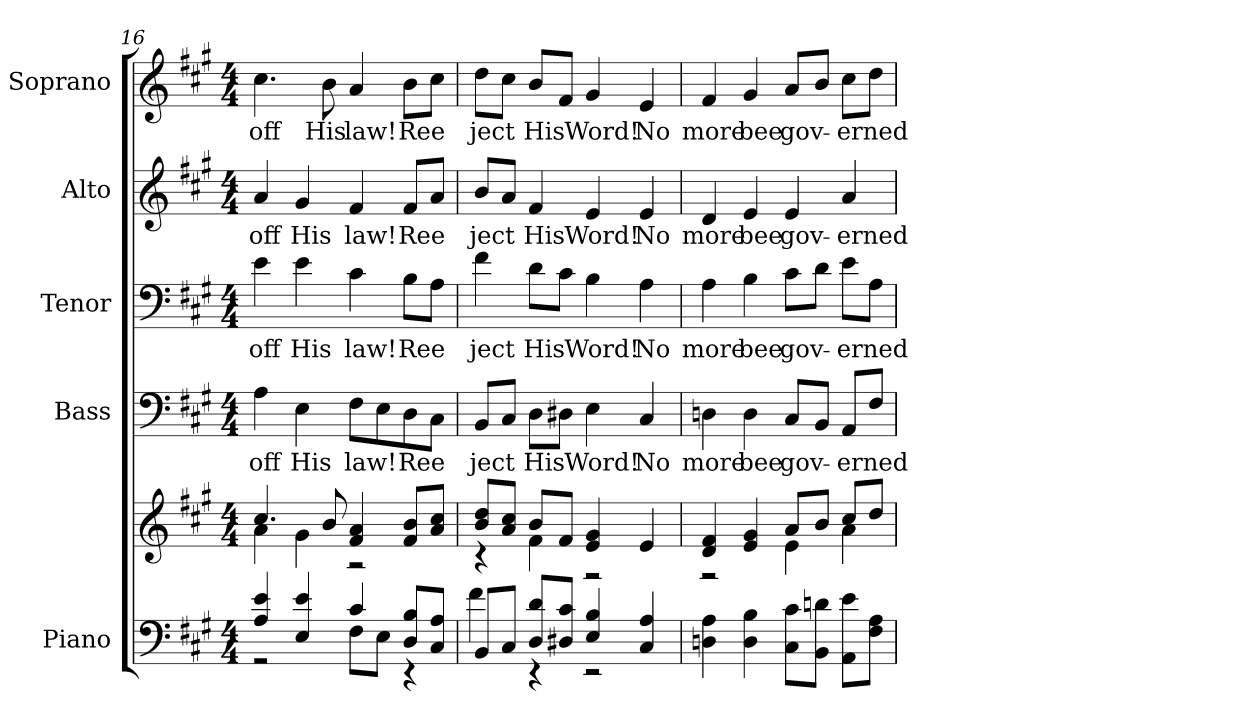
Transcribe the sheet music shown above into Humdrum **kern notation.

**kern	**kern	**kern	**text	**kern	**text	**kern	**text	**kern	**text
*part5	*part5	*part4	*part4	*part3	*part3	*part2	*part2	*part1	*part1
*staff6	*staff5	*staff4	*staff4	*staff3	*staff3	*staff2	*staff2	*staff1	*staff1
*I"Piano	*	*I"Bass	*	*I"Tenor	*	*I"Alto	*	*I"Soprano	*
*I'Pno.	*	*I'B.	*	*	*	*I'A.	*	*I'S.	*
*clefF4	*clefG2	*clefF4	*	*clefF4	*	*clefG2	*	*clefG2	*
*k[f#c#g#]	*k[f#c#g#]	*k[f#c#g#]	*	*k[f#c#g#]	*	*k[f#c#g#]	*	*k[f#c#g#]	*
*A:	*A:	*A:	*	*A:	*	*A:	*	*A:	*
*M4/4	*M4/4	*M4/4	*	*M4/4	*	*M4/4	*	*M4/4	*
=16	=16	=16	=16	=16	=16	=16	=16	=16	=16
*^	*^	*	*	*	*	*	*	*	*
!	!	!	!	!	!LO:LY:b:color=#000000	!	!	!	!	!	!
!	!	!	!	!	!	!	!LO:LY:b:color=#000000	!	!	!	!
!	!	!	!	!	!	!	!	!	!LO:LY:b:color=#000000	!	!
!	!	!	!	!	!	!	!	!	!	!	!LO:LY:b:color=#000000
4Ai/ 4ei	2r	4.cc#i/	4ai\	4Ai\	off	4ei\	off	4ai/	off	4.cc#i\	off
!	!	!	!	!	!LO:LY:b:color=#000000	!	!	!	!	!	!
!	!	!	!	!	!	!	!LO:LY:b:color=#000000	!	!	!	!
!	!	!	!	!	!	!	!	!	!LO:LY:b:color=#000000	!	!
4Ei/ 4ei	.	.	4g#i\	4Ei\	His	4ei\	His	4g#i/	His	.	.
!	!	!	!	!	!	!	!	!	!	!	!LO:LY:b:color=#000000
.	.	8bi/	.	.	.	.	.	.	.	8bi\	His
!	!	!	!	!	!LO:LY:b:color=#000000	!	!	!	!	!	!
!	!	!	!	!	!	!	!LO:LY:b:color=#000000	!	!	!	!
!	!	!	!	!	!	!	!	!	!LO:LY:b:color=#000000	!	!
!	!	!	!	!	!	!	!	!	!	!	!LO:LY:b:color=#000000
4c#i/	8F#i\L	4f#i/ 4ai	2r	8F#i\L	law!	4c#i\	law!	4f#i/	law!	4ai/	law!
.	8Ei\J	.	.	8Ei\	.	.	.	.	.	.	.
!	!	!	!	!	!LO:LY:b:color=#000000	!	!	!	!	!	!
!	!	!	!	!	!	!	!LO:LY:b:color=#000000	!	!	!	!
!	!	!	!	!	!	!	!	!	!LO:LY:b:color=#000000	!	!
!	!	!	!	!	!	!	!	!	!	!	!LO:LY:b:color=#000000
8Di/ 8BiL	4r	8f#i/ 8biL	.	8Di\	Ree	8Bi\L	Ree	8f#i/L	Ree	8bi\L	Ree
8C#i/ 8AiJ	.	8ai/ 8cc#iJ	.	8C#i\J	.	8Ai\J	.	8ai/J	.	8cc#i\J	.
=17	=17	=17	=17	=17	=17	=17	=17	=17	=17	=17	=17
!	!	!	!	!	!LO:LY:b:color=#000000	!	!	!	!	!	!
!	!	!	!	!	!	!	!LO:LY:b:color=#000000	!	!	!	!
!	!	!	!	!	!	!	!	!	!LO:LY:b:color=#000000	!	!
!	!	!	!	!	!	!	!	!	!	!	!LO:LY:b:color=#000000
8BBi/L	4f#i\	8bi/ 8ddiL	4r	8BBi/L	ject	4f#i\	ject	8bi/L	ject	8ddi\L	ject
8C#i/J	.	8ai/ 8cc#iJ	.	8C#i/J	.	.	.	8ai/J	.	8cc#i\J	.
!	!	!	!	!	!LO:LY:b:color=#000000	!	!	!	!	!	!
!	!	!	!	!	!	!	!LO:LY:b:color=#000000	!	!	!	!
!	!	!	!	!	!	!	!	!	!LO:LY:b:color=#000000	!	!
!	!	!	!	!	!	!	!	!	!	!	!LO:LY:b:color=#000000
8Di/ 8diL	4r	8bi/L	4f#i\	8Di\L	His	8di\L	His	4f#i/	His	8bi/L	His
8D#Xi/ 8c#iJ	.	8f#i/J	.	8D#Xi\J	.	8c#i\J	.	.	.	8f#i/J	.
!	!	!	!	!	!LO:LY:b:color=#000000	!	!	!	!	!	!
!	!	!	!	!	!	!	!LO:LY:b:color=#000000	!	!	!	!
!	!	!	!	!	!	!	!	!	!LO:LY:b:color=#000000	!	!
!	!	!	!	!	!	!	!	!	!	!	!LO:LY:b:color=#000000
4Ei/ 4Bi	2r	4ei/ 4g#i	2r	4Ei\	Word!	4Bi\	Word!	4ei/	Word!	4g#i/	Word!
!	!	!	!	!	!LO:LY:b:color=#000000	!	!	!	!	!	!
!	!	!	!	!	!	!	!LO:LY:b:color=#000000	!	!	!	!
!	!	!	!	!	!	!	!	!	!LO:LY:b:color=#000000	!	!
!	!	!	!	!	!	!	!	!	!	!	!LO:LY:b:color=#000000
4C#i/ 4Ai	.	4ei/	.	4C#i/	No	4Ai\	No	4ei/	No	4ei/	No
*v	*v	*	*	*	*	*	*	*	*	*	*
!!LO:PB:g=z
=18	=18	=18	=18	=18	=18	=18	=18	=18	=18	=18
!	!	!	!	!LO:LY:b:color=#000000	!	!	!	!	!	!
!	!	!	!	!	!	!LO:LY:b:color=#000000	!	!	!	!
!	!	!	!	!	!	!	!	!LO:LY:b:color=#000000	!	!
!	!	!	!	!	!	!	!	!	!	!LO:LY:b:color=#000000
4Dni\ 4Ai	4di/ 4f#i	2r	4Dni\	more	4Ai\	more	4di/	more	4f#i/	more
!	!	!	!	!LO:LY:b:color=#000000	!	!	!	!	!	!
!	!	!	!	!	!	!LO:LY:b:color=#000000	!	!	!	!
!	!	!	!	!	!	!	!	!LO:LY:b:color=#000000	!	!
!	!	!	!	!	!	!	!	!	!	!LO:LY:b:color=#000000
4Di\ 4Bi	4ei/ 4g#i	.	4Di\	bee	4Bi\	bee	4ei/	bee	4g#i/	bee
!	!	!	!	!LO:LY:b:color=#000000	!	!	!	!	!	!
!	!	!	!	!	!	!LO:LY:b:color=#000000	!	!	!	!
!	!	!	!	!	!	!	!	!LO:LY:b:color=#000000	!	!
!	!	!	!	!	!	!	!	!	!	!LO:LY:b:color=#000000
8C#i\ 8c#iL	8ai/L	4ei\	8C#i/L	gov-	8c#i\L	gov-	4ei/	gov-	8ai/L	gov-
8BBi\ 8dniJ	8bi/J	.	8BBi/J	.	8di\J	.	.	.	8bi/J	.
!	!	!	!	!LO:LY:b:color=#000000	!	!	!	!	!	!
!	!	!	!	!	!	!LO:LY:b:color=#000000	!	!	!	!
!	!	!	!	!	!	!	!	!LO:LY:b:color=#000000	!	!
!	!	!	!	!	!	!	!	!	!	!LO:LY:b:color=#000000
8AAi\ 8eiL	8cc#i/L	4ai\	8AAi/L	-erned	8ei\L	-erned	4ai/	-erned	8cc#i\L	-erned
8F#i\ 8AiJ	8ddi/J	.	8F#i/J	.	8Ai\J	.	.	.	8ddi\J	.
*	*v	*v	*	*	*	*	*	*	*	*
=	=	=	=	=	=	=	=	=	=
*-	*-	*-	*-	*-	*-	*-	*-	*-	*-
